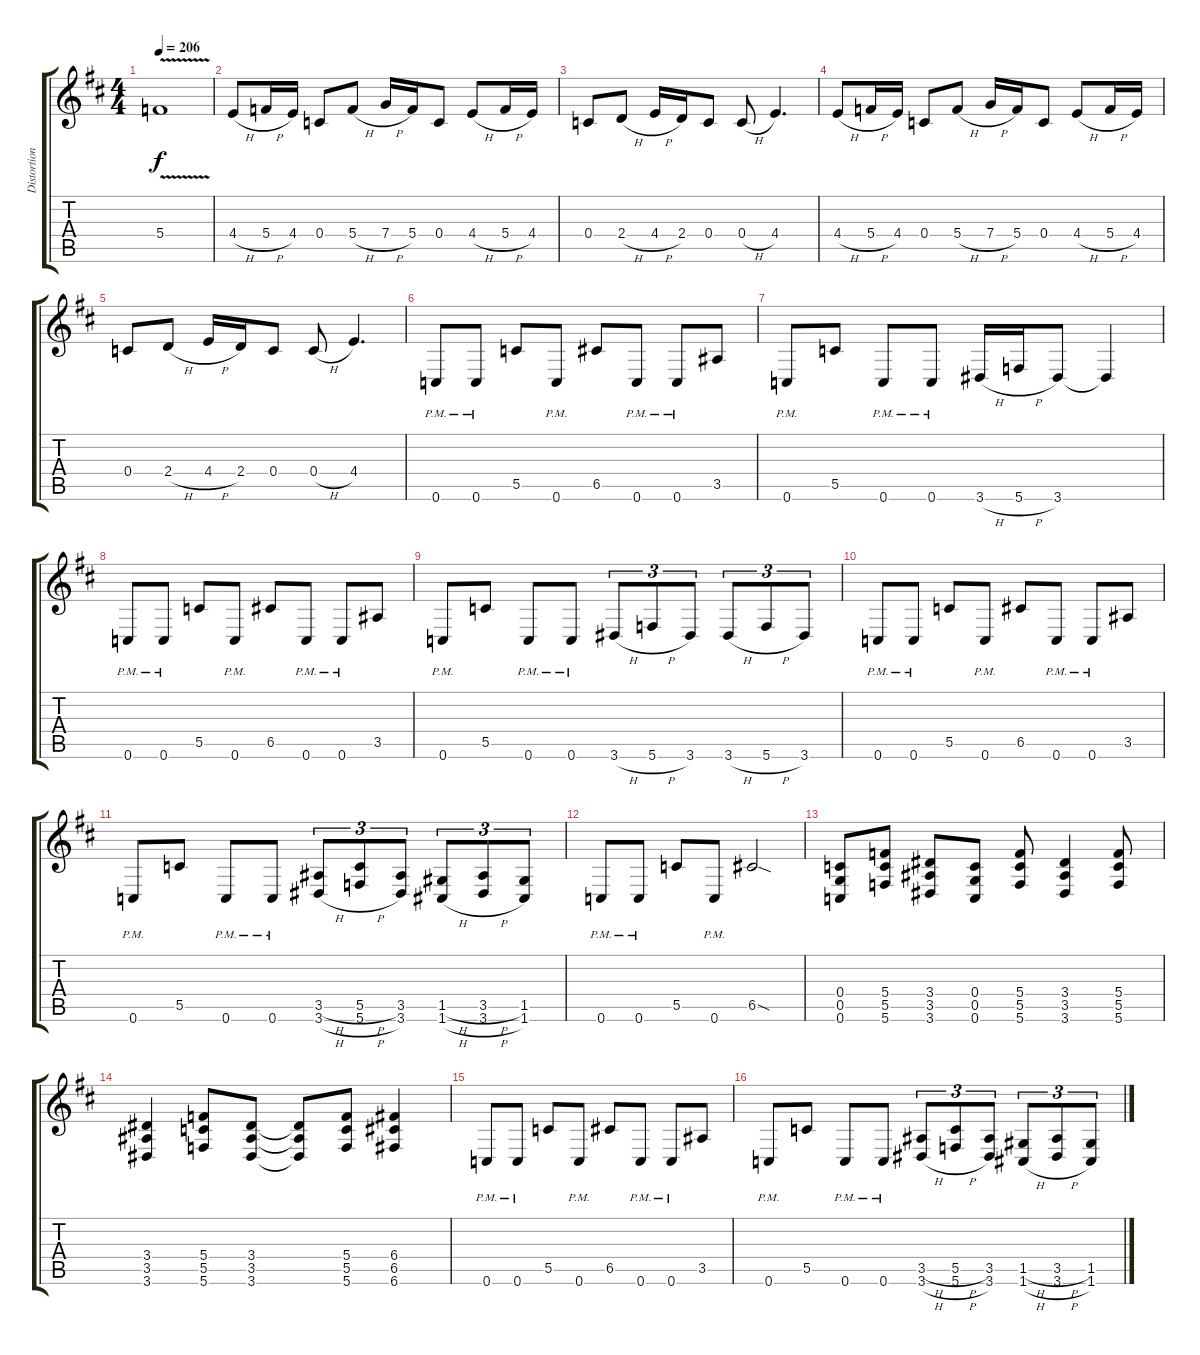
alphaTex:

\track ("Distortion" "Distortion") {instrument distortionguitar}
\staff {score tabs}
\tuning (D4 A3 F3 C3 G2 C2) {hide}
\ts (4 4)
\tempo 206
\clef g2
\ks d
5.4{v t}.1{dy f} |
4.4{h}.8 5.4{h}.16 4.4.16 0.4.8 5.4{h}.8 7.4{h}.16 5.4.16 0.4.8 4.4{h}.8 5.4{h}.16 4.4.16 |
0.4.8 2.4{h}.8 4.4{h}.16 2.4.16 0.4.8 0.4{h}.8 4.4.4{d} |
4.4{h}.8 5.4{h}.16 4.4.16 0.4.8 5.4{h}.8 7.4{h}.16 5.4.16 0.4.8 4.4{h}.8 5.4{h}.16 4.4.16 |
0.4.8 2.4{h}.8 4.4{h}.16 2.4.16 0.4.8 0.4{h}.8 4.4.4{d} |
0.6{pm}.8 0.6{pm}.8 5.5.8 0.6{pm}.8 6.5.8 0.6{pm}.8 0.6{pm}.8 3.5.8 |
0.6{pm}.8 5.5.8 0.6{pm}.8 0.6{pm}.8 3.6{h}.16 5.6{h}.16 3.6.8 3.6{t}.4 |
0.6{pm}.8 0.6{pm}.8 5.5.8 0.6{pm}.8 6.5.8 0.6{pm}.8 0.6{pm}.8 3.5.8 |
0.6{pm}.8 5.5.8 0.6{pm}.8 0.6{pm}.8 3.6{h}.8{tu (3 2)} 5.6{h}.8{tu (3 2)} 3.6.8{tu (3 2)} 3.6{h}.8{tu (3 2)} 5.6{h}.8{tu (3 2)} 3.6.8{tu (3 2)} |
0.6{pm}.8 0.6{pm}.8 5.5.8 0.6{pm}.8 6.5.8 0.6{pm}.8 0.6{pm}.8 3.5.8 |
0.6{pm}.8 5.5.8 0.6{pm}.8 0.6{pm}.8 (3.5{h} 3.6{h}).8{tu (3 2)} (5.5{h} 5.6{h}).8{tu (3 2)} (3.5 3.6).8{tu (3 2)} (1.5{h} 1.6{h}).8{tu (3 2)} (3.5{h} 3.6{h}).8{tu (3 2)} (1.5 1.6).8{tu (3 2)} |
0.6{pm}.8 0.6{pm}.8 5.5.8 0.6{pm}.8 6.5{sod}.2 |
(0.4 0.5 0.6).8 (5.4 5.5 5.6).8 (3.4 3.5 3.6).8 (0.4 0.5 0.6).8 (5.4 5.5 5.6).8 (3.4 3.5 3.6).4 (5.4 5.5 5.6).8 |
(3.4 3.5 3.6).4 (5.4 5.5 5.6).8 (3.4 3.5 3.6).8 (3.4{t} 3.5{t} 3.6{t}).8 (5.4 5.5 5.6).8 (6.4 6.5 6.6).4 |
0.6{pm}.8 0.6{pm}.8 5.5.8 0.6{pm}.8 6.5.8 0.6{pm}.8 0.6{pm}.8 3.5.8 |
0.6{pm}.8 5.5.8 0.6{pm}.8 0.6{pm}.8 (3.5{h} 3.6{h}).8{tu (3 2)} (5.5{h} 5.6{h}).8{tu (3 2)} (3.5 3.6).8{tu (3 2)} (1.5{h} 1.6{h}).8{tu (3 2)} (3.5{h} 3.6{h}).8{tu (3 2)} (1.5 1.6).8{tu (3 2)}
